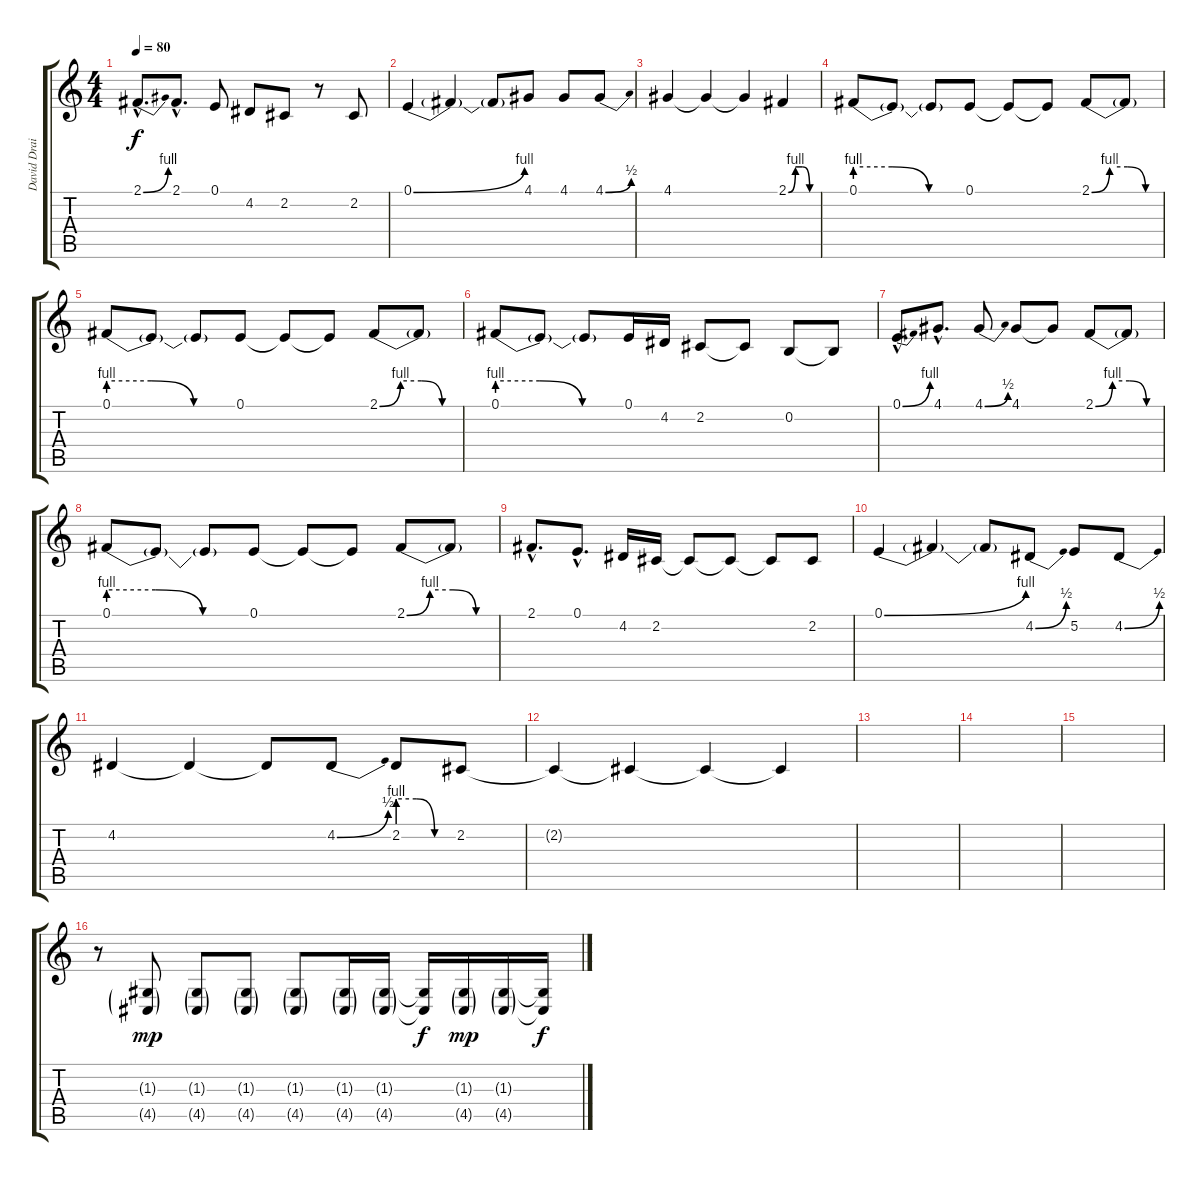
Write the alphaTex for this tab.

\track ("David Draiman (Vocals)" "David Drai") {instrument harmonica}
\staff {score tabs}
\tuning (E4 B3 G3 D3 A2 E2) {hide}
\ts (4 4)
\tempo 80
\clef g2
\ks c
2.1{be (bend 0 0 60 4) hac}.8{d dy f} 2.1{hac}.8{d} 0.1.8 4.2.8 2.2.8 r.8 2.2.8 |
0.1{be (bend 0 0 60 4)}.4 0.1{t}.4 0.1{t}.8 4.1.8 4.1.8 4.1{be (bend 0 0 60 2)}.8 |
4.1.4 4.1{t}.4 4.1{t}.4 2.1{be (custom 0 0 15 4 30 4 45 0 60 0)}.4 |
0.1{be (custom 0 4 20 4 40 0 60 0)}.8 0.1{t}.8 0.1{t}.8 0.1.8 0.1{t}.8 0.1{t}.8 2.1{be (custom 0 0 15 4 30 4 45 0 60 0)}.8 2.1{t}.8 |
0.1{be (custom 0 4 20 4 40 0 60 0)}.8 0.1{t}.8 0.1{t}.8 0.1.8 0.1{t}.8 0.1{t}.8 2.1{be (custom 0 0 15 4 30 4 45 0 60 0)}.8 2.1{t}.8 |
0.1{be (custom 0 4 20 4 40 0 60 0)}.8 0.1{t}.8 0.1{t}.8 0.1.16 4.2.16 2.2.8 2.2{t}.8 0.2.8 0.2{t}.8 |
0.1{be (bend 0 0 60 4) hac}.8{d} 4.1{hac}.8{d} 4.1{be (bend 0 0 60 2)}.8 4.1.8 4.1{t}.8 2.1{be (custom 0 0 15 4 30 4 45 0 60 0)}.8 2.1{t}.8 |
0.1{be (custom 0 4 20 4 40 0 60 0)}.8 0.1{t}.8 0.1{t}.8 0.1.8 0.1{t}.8 0.1{t}.8 2.1{be (custom 0 0 15 4 30 4 45 0 60 0)}.8 2.1{t}.8 |
2.1{hac}.8{d} 0.1{hac}.8{d} 4.2.16 2.2.16 2.2{t}.8 2.2{t}.8 2.2{t}.8 2.2.8 |
0.1{be (bend 0 0 60 4)}.4 0.1{t}.4 0.1{t}.8 4.2{be (bend 0 0 60 2)}.8 5.2.8 4.2{be (bend 0 0 60 2)}.8 |
4.2.4 4.2{t}.4 4.2{t}.8 4.2{be (bend 0 0 60 2)}.8 2.2{be (custom 0 4 20 4 40 0 60 0)}.8 2.2.8 |
2.2{t}.4 2.2{t}.4 2.2{t}.4 2.2{t}.4 |
|
|
|
r.8 (1.3{g} 4.5{g}).8{dy mp} (1.3{g} 4.5{g}).8 (1.3{g} 4.5{g}).8 (1.3{g} 4.5{g}).8 (1.3{g} 4.5{g}).16 (1.3{g} 4.5{g}).16 (1.3{t} 4.5{t}).16{dy f} (1.3{g} 4.5{g}).16{dy mp} (1.3{g} 4.5{g}).16 (1.3{t} 4.5{t}).16{dy f}
